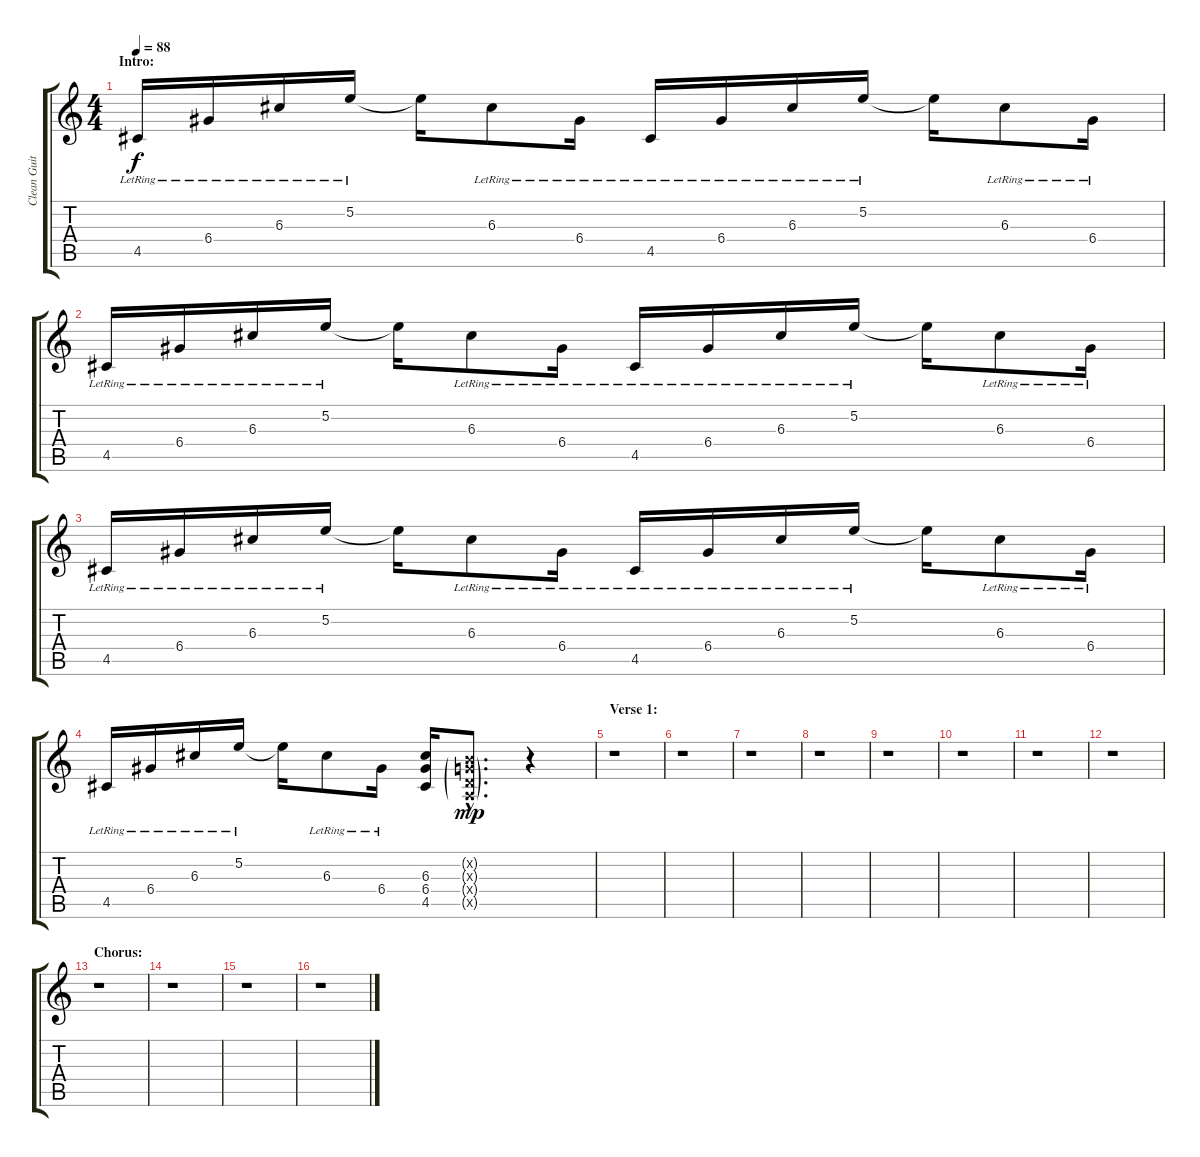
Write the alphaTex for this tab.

\track ("Clean Guitar" "Clean Guit") {instrument electricguitarclean}
\staff {score tabs}
\tuning (E4 B3 G3 D3 A2 E2) {hide}
\ts (4 4)
\section ("" "Intro:")
\tempo 88
\clef g2
\ks c
4.5{lr}.16{dy f instrument electricguitarclean} 6.4{lr}.16 6.3{lr}.16 5.2{lr}.16 5.2{t}.16 6.3{lr}.8 6.4{lr}.16 4.5{lr}.16 6.4{lr}.16 6.3{lr}.16 5.2{lr}.16 5.2{t}.16 6.3{lr}.8 6.4{lr}.16 |
4.5{lr}.16 6.4{lr}.16 6.3{lr}.16 5.2{lr}.16 5.2{t}.16 6.3{lr}.8 6.4{lr}.16 4.5{lr}.16 6.4{lr}.16 6.3{lr}.16 5.2{lr}.16 5.2{t}.16 6.3{lr}.8 6.4{lr}.16 |
4.5{lr}.16 6.4{lr}.16 6.3{lr}.16 5.2{lr}.16 5.2{t}.16 6.3{lr}.8 6.4{lr}.16 4.5{lr}.16 6.4{lr}.16 6.3{lr}.16 5.2{lr}.16 5.2{t}.16 6.3{lr}.8 6.4{lr}.16 |
4.5{lr}.16 6.4{lr}.16 6.3{lr}.16 5.2{lr}.16 5.2{t}.16 6.3{lr}.8 6.4{lr}.16 (6.3 6.4 4.5).16 (0.2{g hac x} 0.3{g hac x} 0.4{g hac x} 0.5{g hac x}).8{d dy mp} r.4 |
\section ("" "Verse 1:")
r.1 |
r.1 |
r.1 |
r.1 |
r.1 |
r.1 |
r.1 |
r.1 |
\section ("" "Chorus:")
r.1 |
r.1 |
r.1 |
r.1
